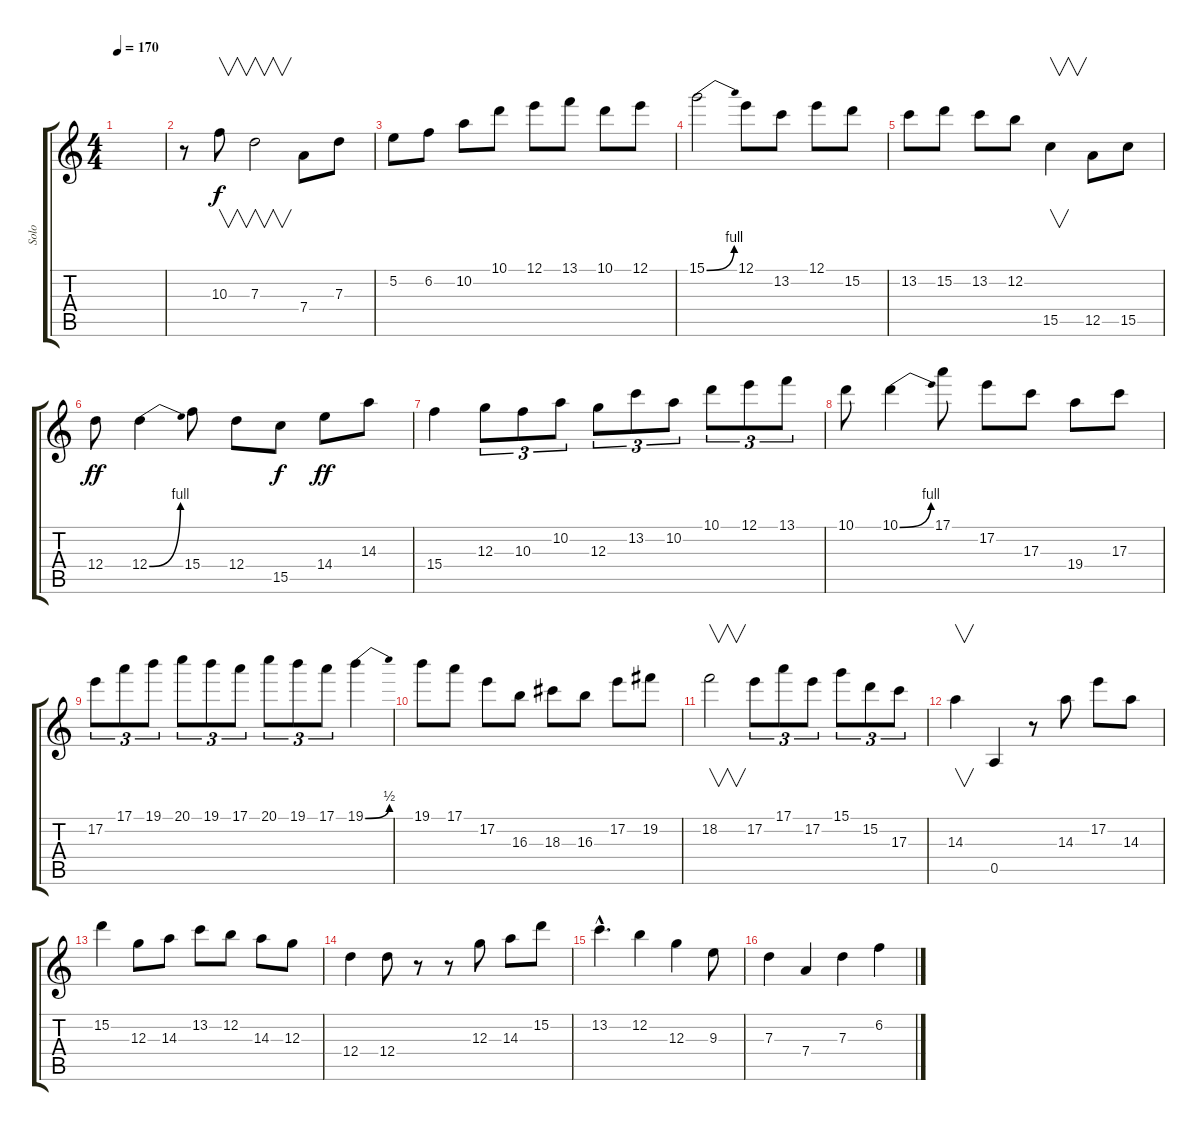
\track ("Solo" "Solo") {instrument distortionguitar}
\staff {score tabs}
\tuning (E4 B3 G3 D3 A2 D2) {hide}
\ts (4 4)
\tempo 170
\clef g2
\ks c
|
r.8 10.3.8{v} 7.3.2{v} 7.4.8 7.3.8 |
5.2.8 6.2.8 10.2.8 10.1.8 12.1.8 13.1.8 10.1.8 12.1.8 |
15.1{be (bend 0 0 60 4)}.2 12.1.8 13.2.8 12.1.8 15.2.8 |
13.2.8 15.2.8 13.2.8 12.2.8 15.5.4{v} 12.5.8 15.5.8{dy f} |
12.4.8{dy ff} 12.4{be (bend 0 0 60 4)}.4 15.4.8 12.4.8 15.5.8{dy f} 14.4.8{dy ff} 14.3.8 |
15.4.4 12.3.8{tu (3 2)} 10.3.8{tu (3 2)} 10.2.8{tu (3 2)} 12.3.8{tu (3 2)} 13.2.8{tu (3 2)} 10.2.8{tu (3 2)} 10.1.8{tu (3 2)} 12.1.8{tu (3 2)} 13.1.8{tu (3 2)} |
10.1.8 10.1{be (bend 0 0 60 4)}.4 17.1.8 17.2.8 17.3.8 19.4.8 17.3.8 |
17.2.8{tu (3 2)} 17.1.8{tu (3 2)} 19.1.8{tu (3 2)} 20.1.8{tu (3 2)} 19.1.8{tu (3 2)} 17.1.8{tu (3 2)} 20.1.8{tu (3 2)} 19.1.8{tu (3 2)} 17.1.8{tu (3 2)} 19.1{be (bend 0 0 60 2)}.4 |
19.1.8 17.1.8 17.2.8 16.3.8 18.3.8 16.3.8 17.2.8 19.2.8 |
18.2.2{v} 17.2.8{tu (3 2)} 17.1.8{tu (3 2)} 17.2.8{tu (3 2)} 15.1.8{tu (3 2)} 15.2.8{tu (3 2)} 17.3.8{tu (3 2)} |
14.3.4{v} 0.5.4 r.8 14.3.8 17.2.8 14.3.8 |
15.2.4 12.3.8 14.3.8 13.2.8 12.2.8 14.3.8 12.3.8 |
12.4.4 12.4.8 r.8 r.8 12.3.8 14.3.8 15.2.8 |
13.2{hac}.4{d} 12.2.4 12.3.4 9.3.8 |
7.3.4 7.4.4 7.3.4 6.2.4
